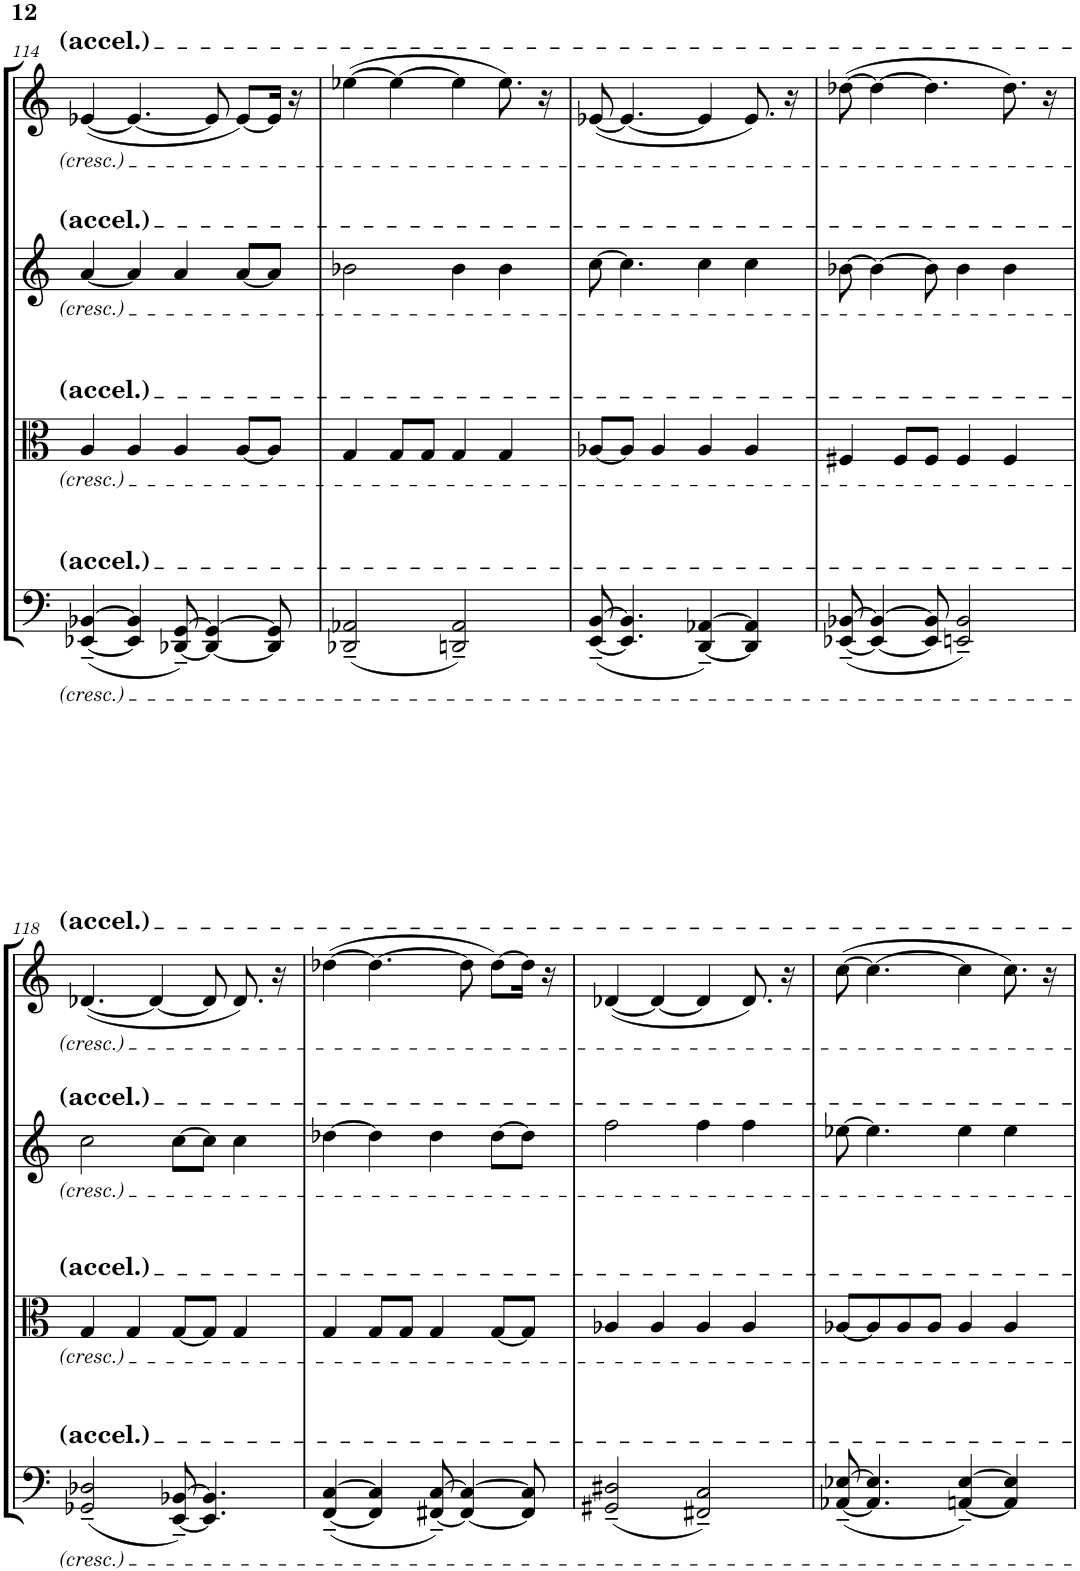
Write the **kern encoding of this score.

**kern	**kern	**kern	**kern
*part4	*part3	*part2	*part1
*staff4	*staff3	*staff2	*staff1
*I"Violoncello	*I"Viola	*I"Violin II	*I"Violin I
*I'Vc	*I'Vla	*I'Vln	*I'Vln
!!LO:PB:g=z
*clefF4	*clefC3	*clefG2	*clefG2
*k[]	*k[]	*k[]	*k[]
*M4/4	*M4/4	*M4/4	*M4/4
=114	=114	=114	=114
([4EE-X/~ [4BB-X/~	4A/	[4a/	([4e-X/
4EE-/] 4BB-/]	4A/	4a/]	4.e-/_
[8DD-X/~ [8GG/~)	4A/	4a/	.
4DD-/_ 4GG/_	.	.	8e-/]
.	[8A/L	[8a/L	[8e-/L)
8DD-/] 8GG/]	8A/J]	8a/J]	16e-/Jk]
.	.	.	16r
=115	=115	=115	=115
(2DD-X/~ 2AA-X/~	4G/	2b-X\	([4ee-X\
.	8G/L	.	4ee-\_
.	8G/J	.	.
2DDn/~ 2AA-/~)	4G/	4b-\	4ee-\]
.	4G/	4b-\	8.ee-\)
.	.	.	16r
=116	=116	=116	=116
([8EE/~ [8BB/~	[8A-X/L	[8cc\	([8e-X/
4.EE/] 4.BB/]	8A-/J]	4.cc\]	4.e-/_
.	4A-/	.	.
[4DD/~ [4AA-X/~)	4A-/	4cc\	4e-/]
4DD/] 4AA-/]	4A-/	4cc\	8.e-/)
.	.	.	16r
=117	=117	=117	=117
([8EE-X/~ [8BB-X/~	4F#X/	[8b-X\	([8dd-X\
4EE-/_ 4BB-/_	.	4b-\_	4dd-\_
.	8F#/L	.	.
8EE-/] 8BB-/]	8F#/J	8b-\]	4.dd-\]
2EEn/~ 2BB-/~)	4F#/	4b-\	.
.	4F#/	4b-\	8.dd-\)
.	.	.	16r
!!LO:LB:g=z
=118	=118	=118	=118
(2GG-X/~ 2D-X/~	4G/	2cc\	([4.d-X/
.	4G/	.	.
.	.	.	4d-/_
[8EE/~ [8BB-X/~)	[8G/L	[8cc\L	.
4.EE/] 4.BB-/]	8G/J]	8cc\J]	8d-/]
.	4G/	4cc\	8.d-/)
.	.	.	16r
=119	=119	=119	=119
([4FF/~ [4C/~	4G/	[4dd-X\	([4dd-X\
4FF/] 4C/]	8G/L	4dd-\]	4.dd-\_
.	8G/J	.	.
[8FF#X/~ [8C/~)	4G/	4dd-\	.
4FF#/_ 4C/_	.	.	8dd-\]
.	[8G/L	[8dd-\L	[8dd-\L)
8FF#/] 8C/]	8G/J]	8dd-\J]	16dd-\Jk]
.	.	.	16r
=120	=120	=120	=120
(2GG#X/~ 2D#X/~	4A-X/	2ff\	([4d-X/
.	4A-/	.	4d-/_
2FF#X/~ 2C/~)	4A-/	4ff\	4d-/]
.	4A-/	4ff\	8.d-/)
.	.	.	16r
=121	=121	=121	=121
([8AA-X/~ [8E-X/~	[8A-X/L	[8ee-X\	([8cc\
4.AA-/] 4.E-/]	8A-/]	4.ee-\]	4.cc\_
.	8A-/	.	.
.	8A-/J	.	.
[4AAn/~ [4E-/~)	4A-/	4ee-\	4cc\]
4AA/] 4E-/]	4A-/	4ee-\	8.cc\)
.	.	.	16r
=	=	=	=
*-	*-	*-	*-
